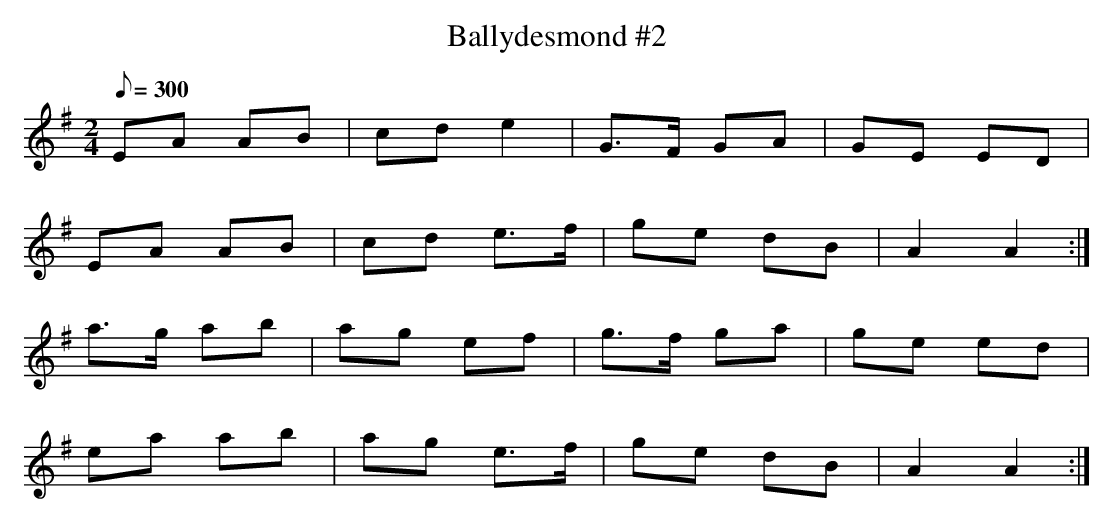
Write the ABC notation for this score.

X:1
T: Ballydesmond #2
M: 2/4
L: 1/8
Q: 300
K: Ador
EA AB|cd e2|G>F GA|GE ED|
EA AB|cd e>f|ge dB|A2 A2 :|
a>g ab|ag ef|g>f ga|ge ed|
ea ab| ag e>f|ge dB|A2 A2 :|
